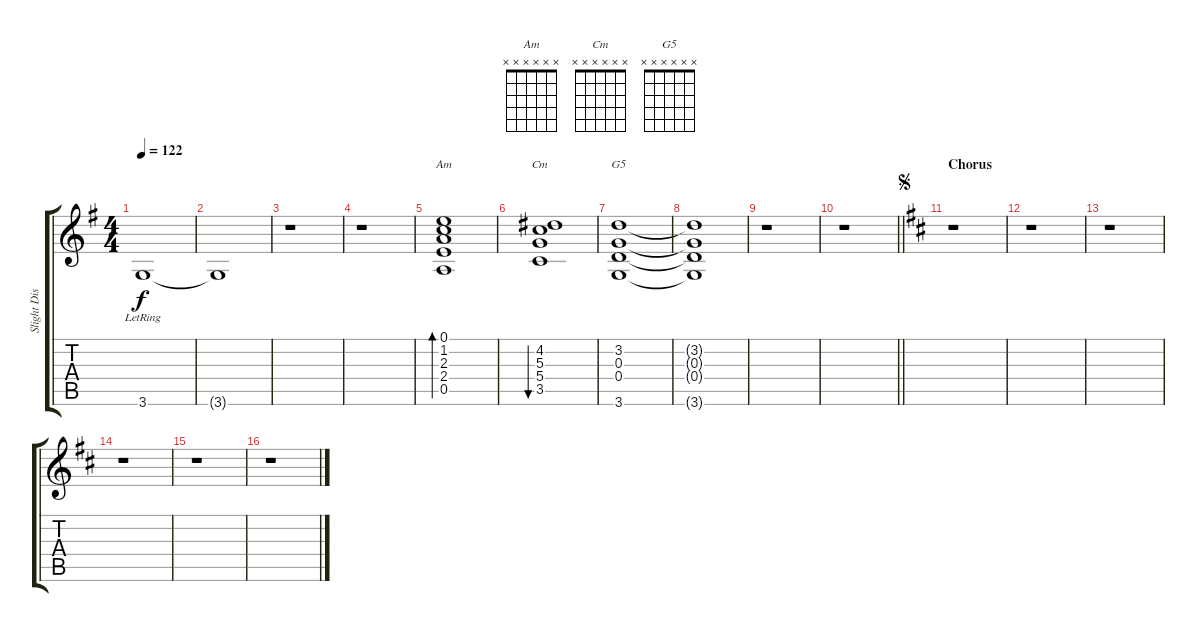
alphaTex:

\track ("Slight Distortion" "Slight Dis") {instrument distortionguitar}
\staff {score tabs}
\tuning (E4 B3 G3 D3 A2 E2) {hide}
\chord ("Am" x x x x x x)
\chord ("Cm" x x x x x x)
\chord ("G5" x x x x x x)
\ts (4 4)
\tempo 122
\clef g2
\ks g
3.6{lr}.1{dy f} |
3.6{t}.1 |
r.1 |
r.1 |
(0.1 1.2 2.3 2.4 0.5).1{bd 120 ch "Am"} |
(4.2 5.3 5.4 3.5).1{bu 120 ch "Cm"} |
(3.2 0.3 0.4 3.6).1{ch "G5"} |
(3.2{t} 0.3{t} 0.4{t} 3.6{t}).1 |
r.1 |
\barLineRight lightlight
r.1 |
\section ("" "Chorus")
\jump segno
\ks d
r.1 |
r.1 |
r.1 |
r.1 |
r.1 |
r.1
